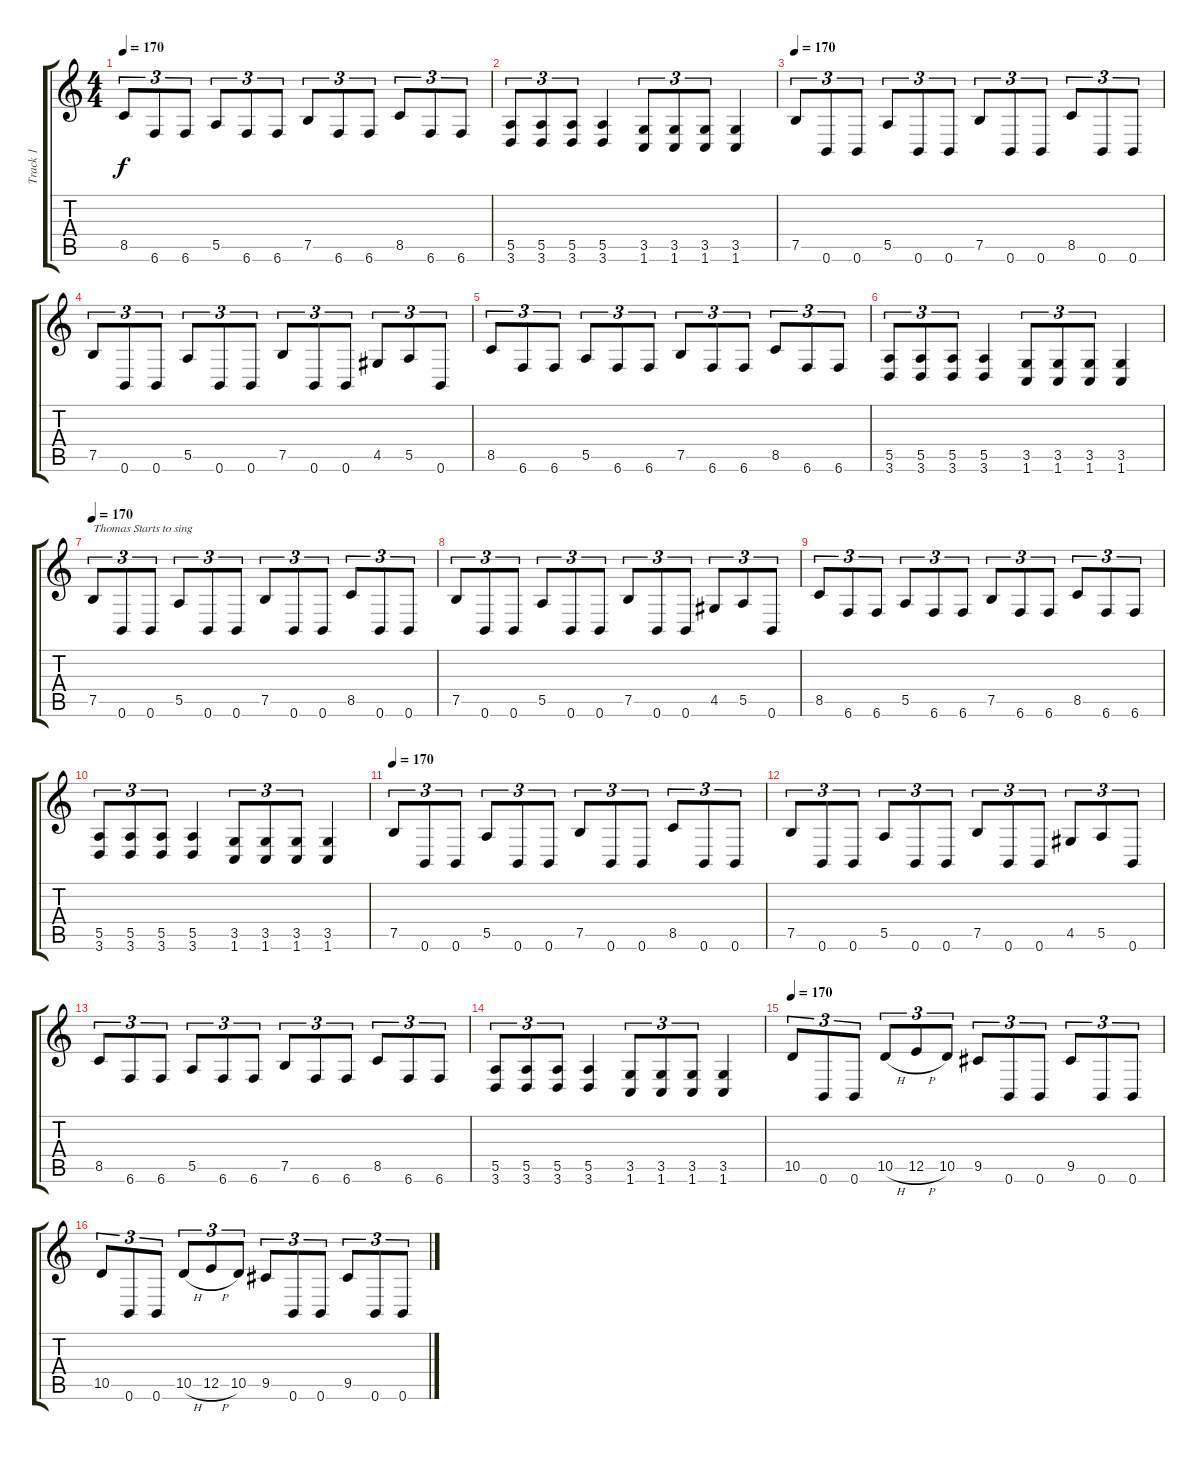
\track ("Track 1" "Track 1") {instrument distortionguitar}
\staff {score tabs}
\tuning (B3 Gb3 D3 A2 E2 B1) {hide}
\ts (4 4)
\tempo 170
\clef g2
\ks c
8.5.8{tu (3 2) dy f} 6.6.8{tu (3 2)} 6.6.8{tu (3 2)} 5.5.8{tu (3 2)} 6.6.8{tu (3 2)} 6.6.8{tu (3 2)} 7.5.8{tu (3 2)} 6.6.8{tu (3 2)} 6.6.8{tu (3 2)} 8.5.8{tu (3 2)} 6.6.8{tu (3 2)} 6.6.8{tu (3 2)} |
(5.5 3.6).8{tu (3 2)} (5.5 3.6).8{tu (3 2)} (5.5 3.6).8{tu (3 2)} (5.5 3.6).4 (3.5 1.6).8{tu (3 2)} (3.5 1.6).8{tu (3 2)} (3.5 1.6).8{tu (3 2)} (3.5 1.6).4 |
\tempo 170
7.5.8{tu (3 2)} 0.6.8{tu (3 2)} 0.6.8{tu (3 2)} 5.5.8{tu (3 2)} 0.6.8{tu (3 2)} 0.6.8{tu (3 2)} 7.5.8{tu (3 2)} 0.6.8{tu (3 2)} 0.6.8{tu (3 2)} 8.5.8{tu (3 2)} 0.6.8{tu (3 2)} 0.6.8{tu (3 2)} |
7.5.8{tu (3 2)} 0.6.8{tu (3 2)} 0.6.8{tu (3 2)} 5.5.8{tu (3 2)} 0.6.8{tu (3 2)} 0.6.8{tu (3 2)} 7.5.8{tu (3 2)} 0.6.8{tu (3 2)} 0.6.8{tu (3 2)} 4.5.8{tu (3 2)} 5.5.8{tu (3 2)} 0.6.8{tu (3 2)} |
8.5.8{tu (3 2)} 6.6.8{tu (3 2)} 6.6.8{tu (3 2)} 5.5.8{tu (3 2)} 6.6.8{tu (3 2)} 6.6.8{tu (3 2)} 7.5.8{tu (3 2)} 6.6.8{tu (3 2)} 6.6.8{tu (3 2)} 8.5.8{tu (3 2)} 6.6.8{tu (3 2)} 6.6.8{tu (3 2)} |
(5.5 3.6).8{tu (3 2)} (5.5 3.6).8{tu (3 2)} (5.5 3.6).8{tu (3 2)} (5.5 3.6).4 (3.5 1.6).8{tu (3 2)} (3.5 1.6).8{tu (3 2)} (3.5 1.6).8{tu (3 2)} (3.5 1.6).4 |
\tempo 170
7.5.8{tu (3 2) txt "Thomas Starts to sing"} 0.6.8{tu (3 2)} 0.6.8{tu (3 2)} 5.5.8{tu (3 2)} 0.6.8{tu (3 2)} 0.6.8{tu (3 2)} 7.5.8{tu (3 2)} 0.6.8{tu (3 2)} 0.6.8{tu (3 2)} 8.5.8{tu (3 2)} 0.6.8{tu (3 2)} 0.6.8{tu (3 2)} |
7.5.8{tu (3 2)} 0.6.8{tu (3 2)} 0.6.8{tu (3 2)} 5.5.8{tu (3 2)} 0.6.8{tu (3 2)} 0.6.8{tu (3 2)} 7.5.8{tu (3 2)} 0.6.8{tu (3 2)} 0.6.8{tu (3 2)} 4.5.8{tu (3 2)} 5.5.8{tu (3 2)} 0.6.8{tu (3 2)} |
8.5.8{tu (3 2)} 6.6.8{tu (3 2)} 6.6.8{tu (3 2)} 5.5.8{tu (3 2)} 6.6.8{tu (3 2)} 6.6.8{tu (3 2)} 7.5.8{tu (3 2)} 6.6.8{tu (3 2)} 6.6.8{tu (3 2)} 8.5.8{tu (3 2)} 6.6.8{tu (3 2)} 6.6.8{tu (3 2)} |
(5.5 3.6).8{tu (3 2)} (5.5 3.6).8{tu (3 2)} (5.5 3.6).8{tu (3 2)} (5.5 3.6).4 (3.5 1.6).8{tu (3 2)} (3.5 1.6).8{tu (3 2)} (3.5 1.6).8{tu (3 2)} (3.5 1.6).4 |
\tempo 170
7.5.8{tu (3 2)} 0.6.8{tu (3 2)} 0.6.8{tu (3 2)} 5.5.8{tu (3 2)} 0.6.8{tu (3 2)} 0.6.8{tu (3 2)} 7.5.8{tu (3 2)} 0.6.8{tu (3 2)} 0.6.8{tu (3 2)} 8.5.8{tu (3 2)} 0.6.8{tu (3 2)} 0.6.8{tu (3 2)} |
7.5.8{tu (3 2)} 0.6.8{tu (3 2)} 0.6.8{tu (3 2)} 5.5.8{tu (3 2)} 0.6.8{tu (3 2)} 0.6.8{tu (3 2)} 7.5.8{tu (3 2)} 0.6.8{tu (3 2)} 0.6.8{tu (3 2)} 4.5.8{tu (3 2)} 5.5.8{tu (3 2)} 0.6.8{tu (3 2)} |
8.5.8{tu (3 2)} 6.6.8{tu (3 2)} 6.6.8{tu (3 2)} 5.5.8{tu (3 2)} 6.6.8{tu (3 2)} 6.6.8{tu (3 2)} 7.5.8{tu (3 2)} 6.6.8{tu (3 2)} 6.6.8{tu (3 2)} 8.5.8{tu (3 2)} 6.6.8{tu (3 2)} 6.6.8{tu (3 2)} |
(5.5 3.6).8{tu (3 2)} (5.5 3.6).8{tu (3 2)} (5.5 3.6).8{tu (3 2)} (5.5 3.6).4 (3.5 1.6).8{tu (3 2)} (3.5 1.6).8{tu (3 2)} (3.5 1.6).8{tu (3 2)} (3.5 1.6).4 |
\tempo 170
10.5.8{tu (3 2)} 0.6.8{tu (3 2)} 0.6.8{tu (3 2)} 10.5{h}.8{tu (3 2)} 12.5{h}.8{tu (3 2)} 10.5.8{tu (3 2)} 9.5.8{tu (3 2)} 0.6.8{tu (3 2)} 0.6.8{tu (3 2)} 9.5.8{tu (3 2)} 0.6.8{tu (3 2)} 0.6.8{tu (3 2)} |
10.5.8{tu (3 2)} 0.6.8{tu (3 2)} 0.6.8{tu (3 2)} 10.5{h}.8{tu (3 2)} 12.5{h}.8{tu (3 2)} 10.5.8{tu (3 2)} 9.5.8{tu (3 2)} 0.6.8{tu (3 2)} 0.6.8{tu (3 2)} 9.5.8{tu (3 2)} 0.6.8{tu (3 2)} 0.6.8{tu (3 2)}
